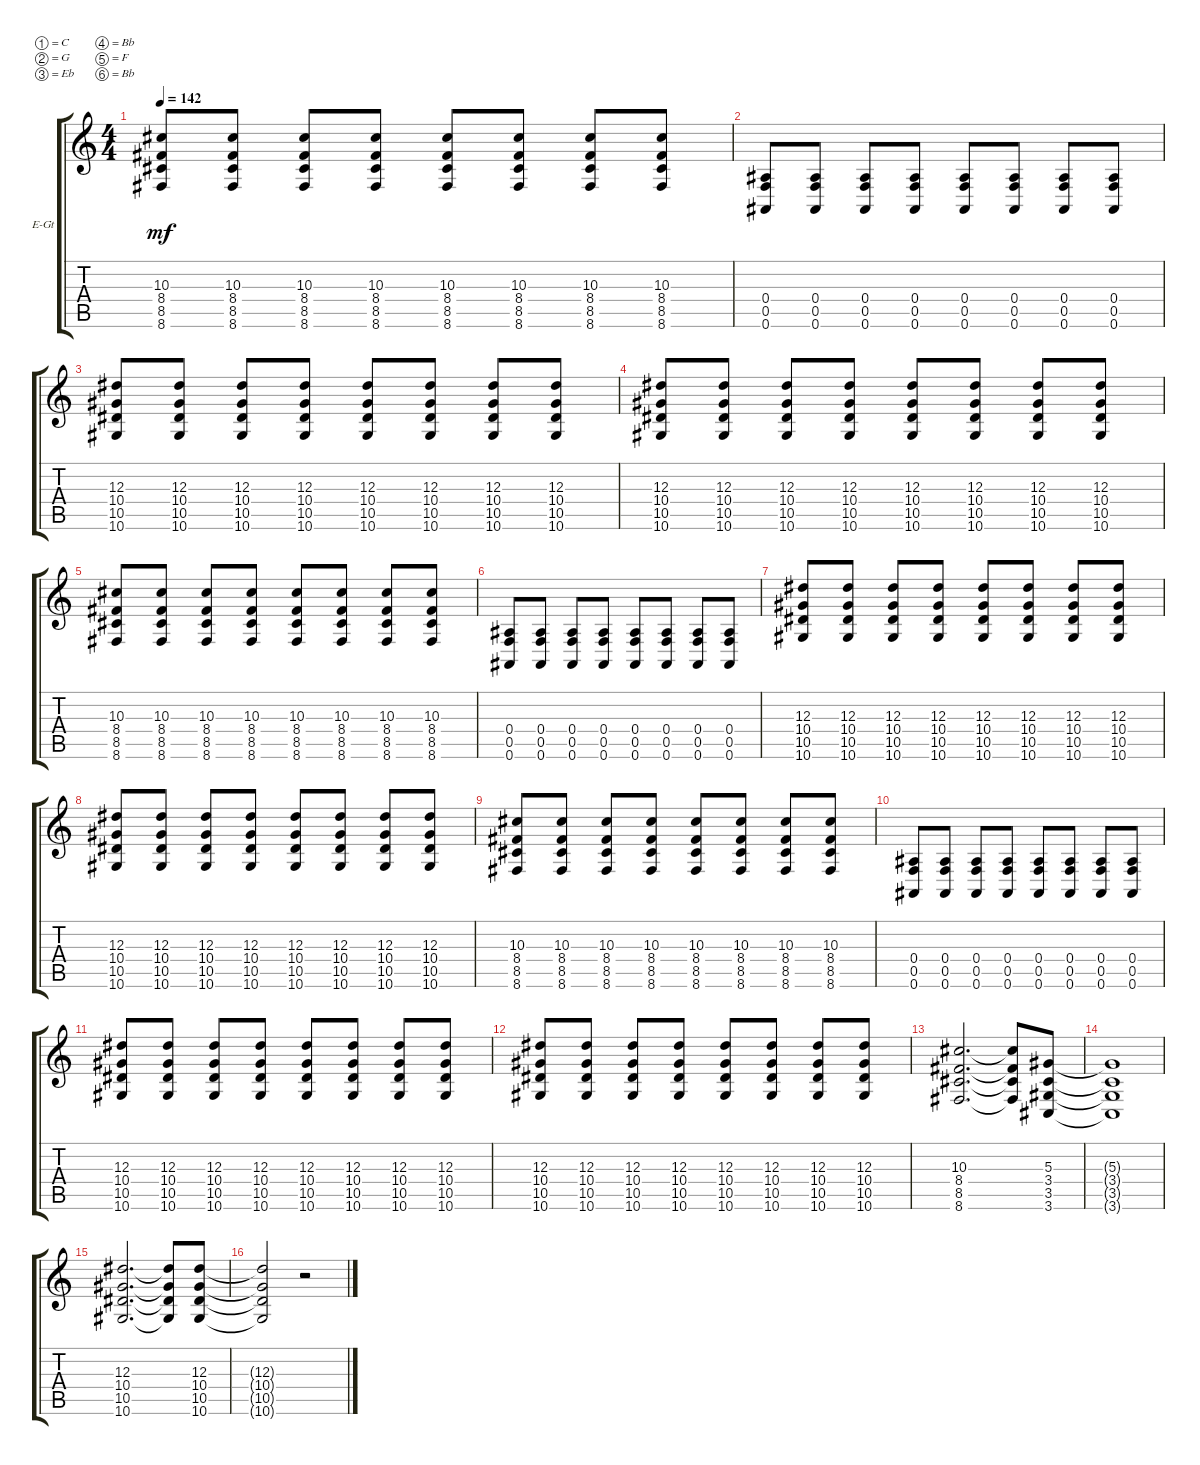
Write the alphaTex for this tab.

\defaultSystemsLayout 4
\bracketExtendMode groupsimilarinstruments
\firstSystemTrackNameOrientation horizontal
\otherSystemsTrackNameOrientation horizontal
\track ("Guitar 2" "E-Gt") {instrument distortionguitar}
\staff {score tabs}
\tuning (C4 G3 Eb3 Bb2 F2 Bb1)
\ts (4 4)
\tempo 142
\clef g2
\scale
0.333333
\ks c
(8.5 8.4 8.6 10.3).8{dy mf} (8.5 8.4 8.6 10.3).8 (8.5 8.4 8.6 10.3).8 (8.5 8.4 8.6 10.3).8 (8.5 8.4 8.6 10.3).8 (8.5 8.4 8.6 10.3).8 (8.5 8.4 8.6 10.3).8 (8.5 8.4 8.6 10.3).8 |
\scale
0.333333 (0.6 0.4 0.5).8 (0.6 0.4 0.5).8 (0.6 0.4 0.5).8 (0.6 0.4 0.5).8 (0.6 0.4 0.5).8 (0.6 0.4 0.5).8 (0.6 0.4 0.5).8 (0.6 0.5 0.4).8 |
\scale
0.333333 (10.4 10.5 10.6 12.3).8 (10.6 10.5 10.4 12.3).8 (10.4 10.5 10.6 12.3).8 (10.6 10.5 10.4 12.3).8 (10.4 10.5 10.6 12.3).8 (10.6 10.5 10.4 12.3).8 (10.4 10.5 10.6 12.3).8 (10.6 10.5 10.4 12.3).8 |
\scale
0.333333 (10.4 10.5 10.6 12.3).8 (10.6 10.5 10.4 12.3).8 (10.4 10.5 10.6 12.3).8 (10.6 10.5 10.4 12.3).8 (10.4 10.5 10.6 12.3).8 (10.6 10.5 10.4 12.3).8 (10.4 10.5 10.6 12.3).8 (10.6 10.5 10.4 12.3).8 |
\scale
0.333333 (8.5 8.4 8.6 10.3).8 (8.5 8.4 8.6 10.3).8 (8.5 8.4 8.6 10.3).8 (8.5 8.4 8.6 10.3).8 (8.5 8.4 8.6 10.3).8 (8.5 8.4 8.6 10.3).8 (8.5 8.4 8.6 10.3).8 (8.5 8.4 8.6 10.3).8 |
\scale
0.333333 (0.6 0.4 0.5).8 (0.6 0.4 0.5).8 (0.6 0.4 0.5).8 (0.6 0.4 0.5).8 (0.6 0.4 0.5).8 (0.6 0.4 0.5).8 (0.6 0.4 0.5).8 (0.6 0.5 0.4).8 |
\scale
0.333333 (10.4 10.5 10.6 12.3).8 (10.6 10.5 10.4 12.3).8 (10.4 10.5 10.6 12.3).8 (10.6 10.5 10.4 12.3).8 (10.4 10.5 10.6 12.3).8 (10.6 10.5 10.4 12.3).8 (10.4 10.5 10.6 12.3).8 (10.6 10.5 10.4 12.3).8 |
\scale
0.333333 (10.4 10.5 10.6 12.3).8 (10.6 10.5 10.4 12.3).8 (10.4 10.5 10.6 12.3).8 (10.6 10.5 10.4 12.3).8 (10.4 10.5 10.6 12.3).8 (10.6 10.5 10.4 12.3).8 (10.4 10.5 10.6 12.3).8 (10.6 10.5 10.4 12.3).8 |
\scale
0.333333 (8.5 8.4 8.6 10.3).8 (8.5 8.4 8.6 10.3).8 (8.5 8.4 8.6 10.3).8 (8.5 8.4 8.6 10.3).8 (8.5 8.4 8.6 10.3).8 (8.5 8.4 8.6 10.3).8 (8.5 8.4 8.6 10.3).8 (8.5 8.4 8.6 10.3).8 |
\scale
0.333333 (0.6 0.4 0.5).8 (0.6 0.4 0.5).8 (0.6 0.4 0.5).8 (0.6 0.4 0.5).8 (0.6 0.4 0.5).8 (0.6 0.4 0.5).8 (0.6 0.4 0.5).8 (0.6 0.5 0.4).8 |
\scale
0.333333 (10.4 10.5 10.6 12.3).8 (10.6 10.5 10.4 12.3).8 (10.4 10.5 10.6 12.3).8 (10.6 10.5 10.4 12.3).8 (10.4 10.5 10.6 12.3).8 (10.6 10.5 10.4 12.3).8 (10.4 10.5 10.6 12.3).8 (10.6 10.5 10.4 12.3).8 |
\scale
0.333333 (10.4 10.5 10.6 12.3).8 (10.6 10.5 10.4 12.3).8 (10.4 10.5 10.6 12.3).8 (10.6 10.5 10.4 12.3).8 (10.4 10.5 10.6 12.3).8 (10.6 10.5 10.4 12.3).8 (10.4 10.5 10.6 12.3).8 (10.6 10.5 10.4 12.3).8 |
\scale
0.333333 (8.4 8.5 8.6 10.3).2{d} (10.3{t} 8.4{t} 8.5{t} 8.6{t}).8 (5.3 3.4 3.5 3.6).8 |
\scale
0.333333 (3.6{t} 3.5{t} 3.4{t} 5.3{t}).1 |
\scale
0.333333 (10.6 10.5 10.4 12.3).2{d} (12.3{t} 10.4{t} 10.5{t} 10.6{t}).8 (12.3 10.4 10.5 10.6).8 |
\scale
0.333333 (10.6{t} 10.5{t} 10.4{t} 12.3{t}).2 r.2
